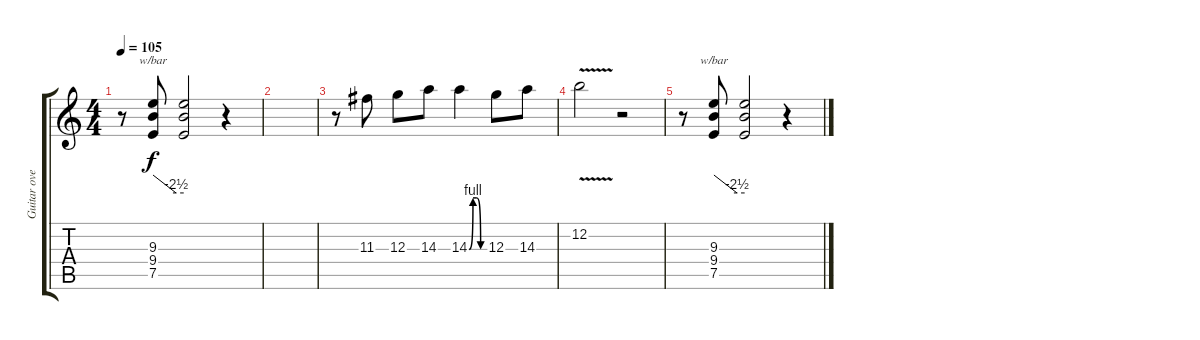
\track ("Guitar overdr" "Guitar ove") {instrument overdrivenguitar}
\staff {score tabs}
\tuning (E4 B3 G3 D3 A2 E2) {hide}
\ts (4 4)
\tempo 105
\clef g2
\ks c
r.8{dy f} (9.3 9.4 7.5).8{tbe (custom default 0 0 45 -10 60 -10)} (9.3{t} 9.4{t} 7.5{t}).2 r.4 |
|
r.8 11.3.8 12.3.8 14.3.8 14.3{be (custom 0 0 15 4 30 4 45 0 60 0)}.4 12.3.8 14.3.8 |
12.2{v}.2 r.2 |
r.8 (9.3 9.4 7.5).8{tbe (custom default 0 0 45 -10 60 -10)} (9.3{t} 9.4{t} 7.5{t}).2 r.4
